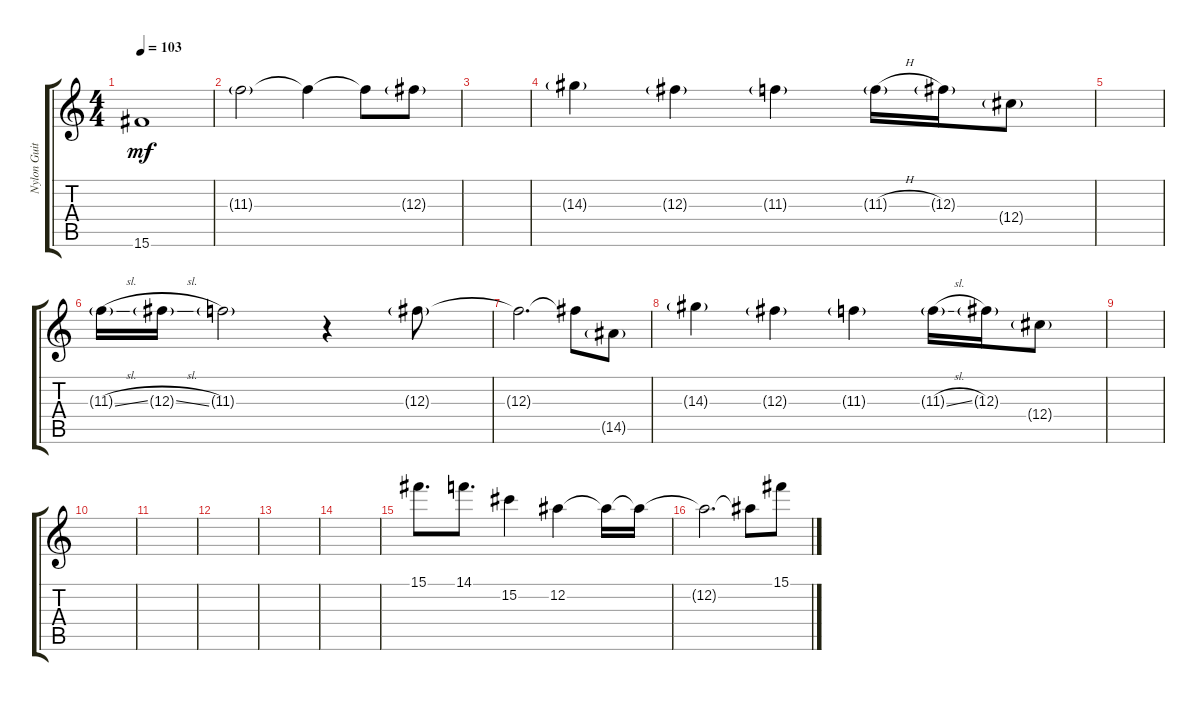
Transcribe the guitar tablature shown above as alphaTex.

\track ("Nylon Guitar" "Nylon Guit") {instrument acousticguitarnylon}
\staff {score tabs}
\tuning (Eb4 Bb3 Gb3 Db3 Ab2 Eb2) {hide}
\ts (4 4)
\tempo 103
\clef g2
\ks c
15.6{t}.1{dy mf} |
11.3{g}.2 11.3{t}.4 11.3{t}.8 12.3{g}.8 |
|
14.3{g}.4 12.3{g}.4 11.3{g}.4 11.3{h g}.16 12.3{g}.16 12.4{g}.8 |
|
11.3{sl g}.16 12.3{sl g}.16 11.3{g}.2 r.4 12.3{g}.8 |
12.3{t}.2{d} 12.3{t}.8 14.5{g}.8 |
14.3{g}.4 12.3{g}.4 11.3{g}.4 11.3{sl g}.16 12.3{g}.16 12.4{g}.8 |
|
|
|
|
|
|
15.1.8{d} 14.1.8{d} 15.2.4 12.2.4 12.2{t}.16 12.2{t}.16 |
12.2{t}.2{d} 12.2{t}.8 15.1.8
